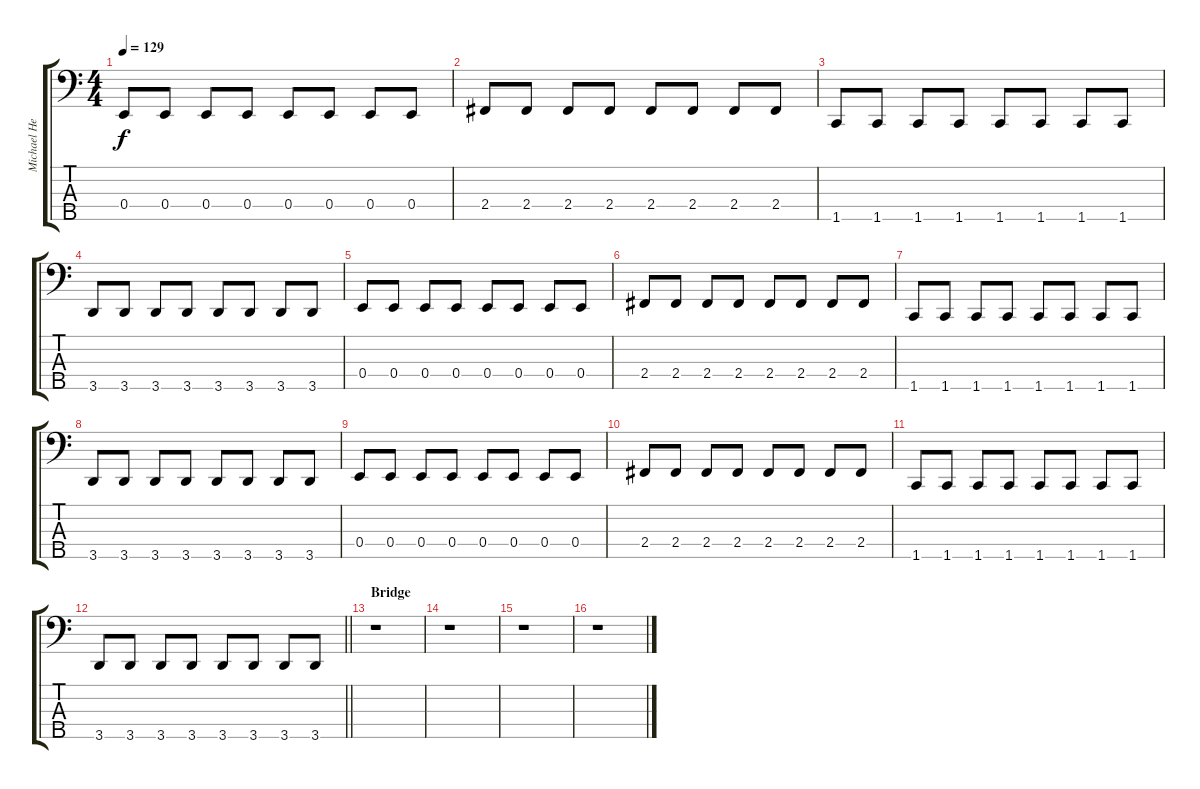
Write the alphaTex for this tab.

\track ("Michael Hedlund" "Michael He") {instrument electricbassfinger}
\staff {score tabs}
\tuning (G2 D2 A1 E1 B0) {hide}
\ts (4 4)
\tempo 129
\clef f4
\ks c
0.4.8{dy f} 0.4.8 0.4.8 0.4.8 0.4.8 0.4.8 0.4.8 0.4.8 |
2.4.8 2.4.8 2.4.8 2.4.8 2.4.8 2.4.8 2.4.8 2.4.8 |
1.5.8 1.5.8 1.5.8 1.5.8 1.5.8 1.5.8 1.5.8 1.5.8 |
3.5.8 3.5.8 3.5.8 3.5.8 3.5.8 3.5.8 3.5.8 3.5.8 |
0.4.8 0.4.8 0.4.8 0.4.8 0.4.8 0.4.8 0.4.8 0.4.8 |
2.4.8 2.4.8 2.4.8 2.4.8 2.4.8 2.4.8 2.4.8 2.4.8 |
1.5.8 1.5.8 1.5.8 1.5.8 1.5.8 1.5.8 1.5.8 1.5.8 |
3.5.8 3.5.8 3.5.8 3.5.8 3.5.8 3.5.8 3.5.8 3.5.8 |
0.4.8 0.4.8 0.4.8 0.4.8 0.4.8 0.4.8 0.4.8 0.4.8 |
2.4.8 2.4.8 2.4.8 2.4.8 2.4.8 2.4.8 2.4.8 2.4.8 |
1.5.8 1.5.8 1.5.8 1.5.8 1.5.8 1.5.8 1.5.8 1.5.8 |
\barLineRight lightlight
3.5.8 3.5.8 3.5.8 3.5.8 3.5.8 3.5.8 3.5.8 3.5.8 |
\section ("" "Bridge")
r.1 |
r.1 |
r.1 |
r.1
